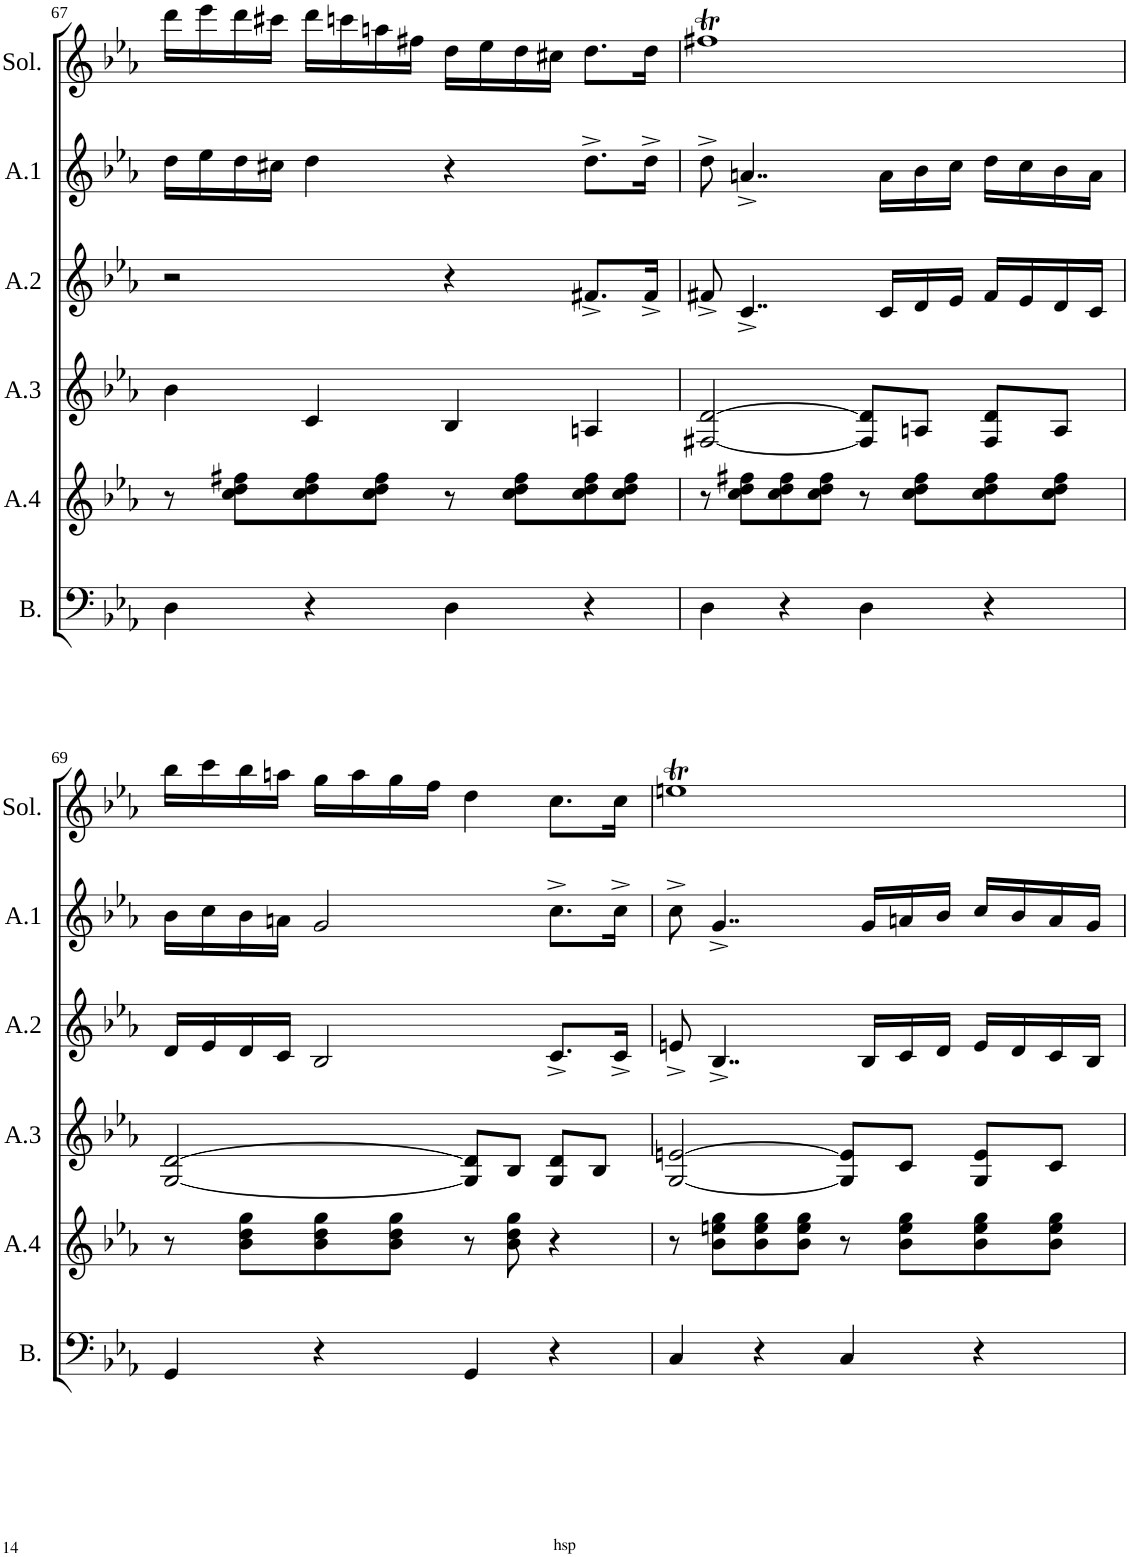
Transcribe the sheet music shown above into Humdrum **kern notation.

**kern	**kern	**kern	**kern	**kern	**kern
*part6	*part5	*part4	*part3	*part2	*part1
*staff6	*staff5	*staff4	*staff3	*staff2	*staff1
*I"Bass	*I"Akk. 4	*I"Akk. 3	*I"Akk. 2	*I"Akk. 1	*I"Solo
*I'B.	*I'A.4	*I'A.3	*I'A.2	*I'A.1	*I'Sol.
!!LO:PB:g=z
*clefF4	*clefG2	*clefG2	*clefG2	*clefG2	*clefG2
*k[b-e-a-]	*k[b-e-a-]	*k[b-e-a-]	*k[b-e-a-]	*k[b-e-a-]	*k[b-e-a-]
*M4/4	*M4/4	*M4/4	*M4/4	*M4/4	*M4/4
*met(c)	*met(c)	*met(c)	*met(c)	*met(c)	*met(c)
=67	=67	=67	=67	=67	=67
4D\	8r	4b-\	2r	16dd\LL	16ddd\LL
.	.	.	.	16ee-\	16eee-\
.	8cc\ 8dd\ 8ff#X\L	.	.	16dd\	16ddd\
.	.	.	.	16cc#X\JJ	16ccc#X\JJ
4r	8cc\ 8dd\ 8ff#\	4c/	.	4dd\	16ddd\LL
.	.	.	.	.	16cccn\
.	8cc\ 8dd\ 8ff#\J	.	.	.	16aan\
.	.	.	.	.	16ff#X\JJ
4D\	8r	4B-/	4r	4r	16dd\LL
.	.	.	.	.	16ee-\
.	8cc\ 8dd\ 8ff#\L	.	.	.	16dd\
.	.	.	.	.	16cc#X\JJ
4r	8cc\ 8dd\ 8ff#\	4An/	8.f#X^/L	8.dd^\L	8.dd\L
.	8cc\ 8dd\ 8ff#\J	.	.	.	.
.	.	.	16f#^/Jk	16dd^\Jk	16dd\Jk
=68	=68	=68	=68	=68	=68
4D\	8r	[2F#X/ [2d/	8f#X^/	8dd^\	1ff#Xt
.	8cc\ 8dd\ 8ff#X\L	.	4..c^/	4..an^/	.
4r	8cc\ 8dd\ 8ff#\	.	.	.	.
.	8cc\ 8dd\ 8ff#\J	.	.	.	.
4D\	8r	8F#/] 8d/]L	.	.	.
.	.	.	16c/LL	16a\LL	.
.	8cc\ 8dd\ 8ff#\L	8An/J	16d/	16b-\	.
.	.	.	16e-/JJ	16cc\JJ	.
4r	8cc\ 8dd\ 8ff#\	8F#/ 8d/L	16f#/LL	16dd\LL	.
.	.	.	16e-/	16cc\	.
.	8cc\ 8dd\ 8ff#\J	8A/J	16d/	16b-\	.
.	.	.	16c/JJ	16a\JJ	.
!!LO:LB:g=z
=69	=69	=69	=69	=69	=69
4GG/	8r	[2G/ [2d/	16d/LL	16b-\LL	16bb-\LL
.	.	.	16e-/	16cc\	16ccc\
.	8b-\ 8dd\ 8gg\L	.	16d/	16b-\	16bb-\
.	.	.	16c/JJ	16an\JJ	16aan\JJ
4r	8b-\ 8dd\ 8gg\	.	2B-/	2g/	16gg\LL
.	.	.	.	.	16aa\
.	8b-\ 8dd\ 8gg\J	.	.	.	16gg\
.	.	.	.	.	16ff\JJ
4GG/	8r	8G/] 8d/]L	.	.	4dd\
.	8b-\ 8dd\ 8gg\	8B-/J	.	.	.
4r	4r	8G/ 8d/L	8.c^/L	8.cc^\L	8.cc\L
.	.	8B-/J	.	.	.
.	.	.	16c^/Jk	16cc^\Jk	16cc\Jk
=70	=70	=70	=70	=70	=70
4C/	8r	[2G/ [2en/	8en^/	8cc^\	1eent
.	8b-\ 8een\ 8gg\L	.	4..B-^/	4..g^/	.
4r	8b-\ 8ee\ 8gg\	.	.	.	.
.	8b-\ 8ee\ 8gg\J	.	.	.	.
4C/	8r	8G/] 8e/]L	.	.	.
.	.	.	16B-/LL	16g/LL	.
.	8b-\ 8ee\ 8gg\L	8c/J	16c/	16an/	.
.	.	.	16d/JJ	16b-/JJ	.
4r	8b-\ 8ee\ 8gg\	8G/ 8e/L	16e/LL	16cc/LL	.
.	.	.	16d/	16b-/	.
.	8b-\ 8ee\ 8gg\J	8c/J	16c/	16a/	.
.	.	.	16B-/JJ	16g/JJ	.
=	=	=	=	=	=
*-	*-	*-	*-	*-	*-
